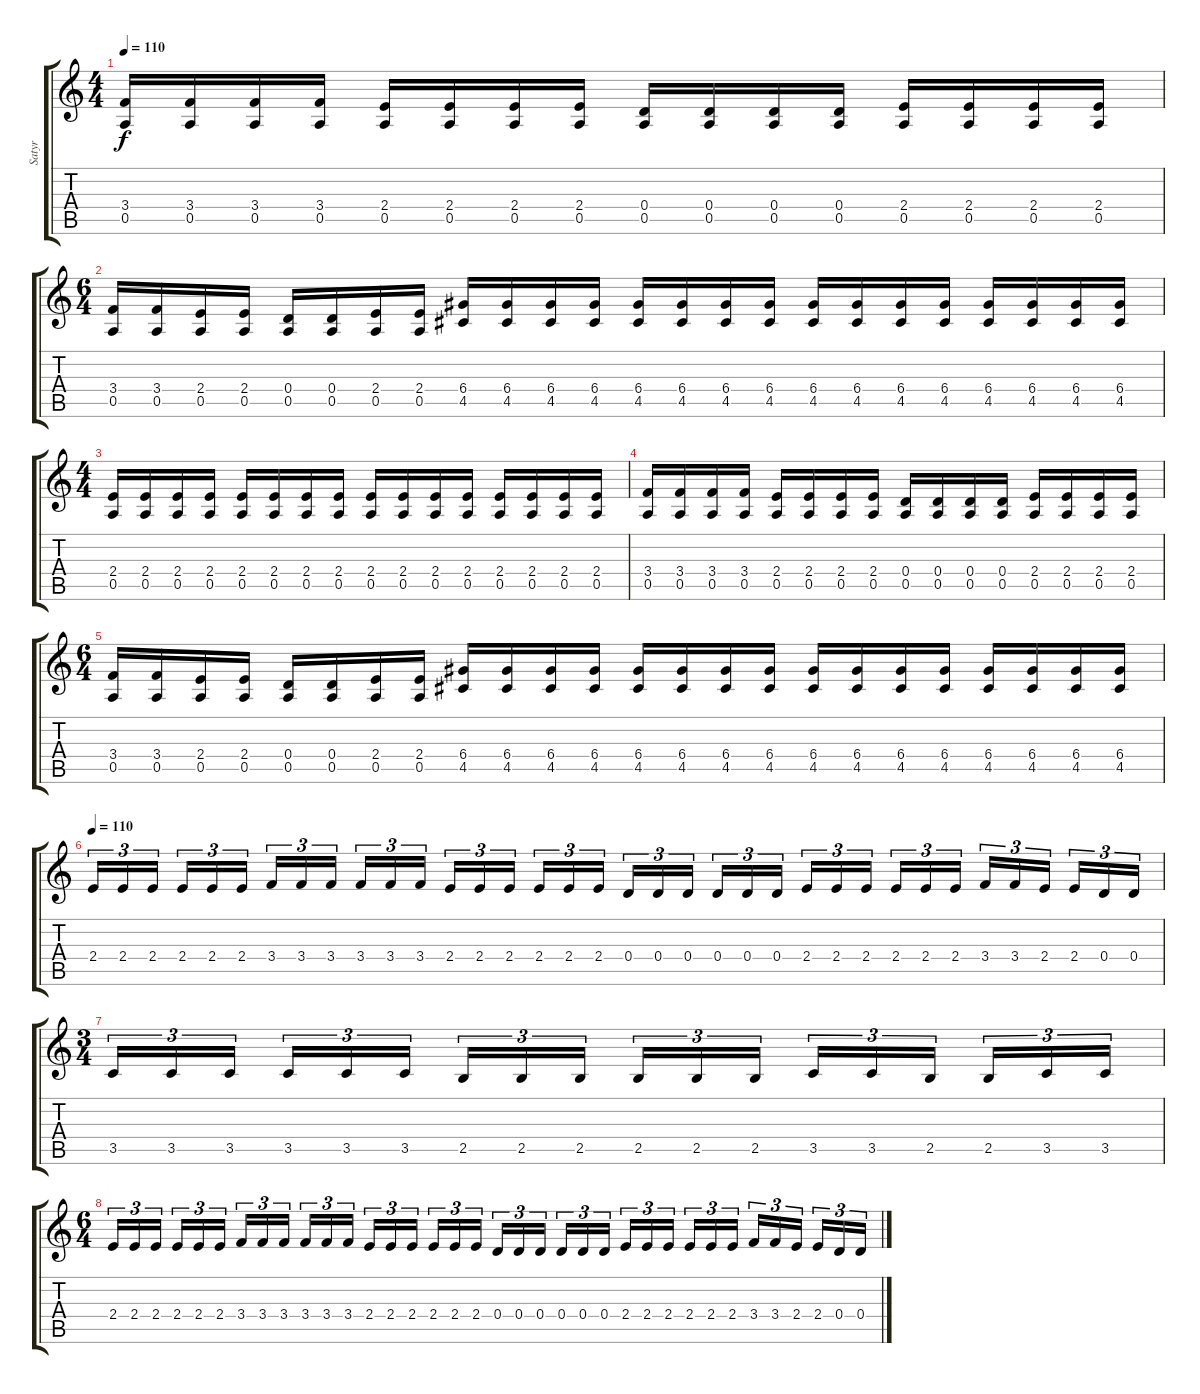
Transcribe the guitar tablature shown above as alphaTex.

\track ("Satyr" "Satyr") {instrument overdrivenguitar}
\staff {score tabs}
\tuning (E4 B3 G3 D3 A2 E2) {hide}
\ts (4 4)
\tempo 110
\clef g2
\ks c
(3.4 0.5).16{dy f} (3.4 0.5).16 (3.4 0.5).16 (3.4 0.5).16 (2.4 0.5).16 (2.4 0.5).16 (2.4 0.5).16 (2.4 0.5).16 (0.4 0.5).16 (0.4 0.5).16 (0.4 0.5).16 (0.4 0.5).16 (2.4 0.5).16 (2.4 0.5).16 (2.4 0.5).16 (2.4 0.5).16 |
\ts (6 4)
(3.4 0.5).16 (3.4 0.5).16 (2.4 0.5).16 (2.4 0.5).16 (0.4 0.5).16 (0.4 0.5).16 (2.4 0.5).16 (2.4 0.5).16 (6.4 4.5).16 (6.4 4.5).16 (6.4 4.5).16 (6.4 4.5).16 (6.4 4.5).16 (6.4 4.5).16 (6.4 4.5).16 (6.4 4.5).16 (6.4 4.5).16 (6.4 4.5).16 (6.4 4.5).16 (6.4 4.5).16 (6.4 4.5).16 (6.4 4.5).16 (6.4 4.5).16 (6.4 4.5).16 |
\ts (4 4)
(2.4 0.5).16 (2.4 0.5).16 (2.4 0.5).16 (2.4 0.5).16 (2.4 0.5).16 (2.4 0.5).16 (2.4 0.5).16 (2.4 0.5).16 (2.4 0.5).16 (2.4 0.5).16 (2.4 0.5).16 (2.4 0.5).16 (2.4 0.5).16 (2.4 0.5).16 (2.4 0.5).16 (2.4 0.5).16 |
(3.4 0.5).16 (3.4 0.5).16 (3.4 0.5).16 (3.4 0.5).16 (2.4 0.5).16 (2.4 0.5).16 (2.4 0.5).16 (2.4 0.5).16 (0.4 0.5).16 (0.4 0.5).16 (0.4 0.5).16 (0.4 0.5).16 (2.4 0.5).16 (2.4 0.5).16 (2.4 0.5).16 (2.4 0.5).16 |
\ts (6 4)
(3.4 0.5).16 (3.4 0.5).16 (2.4 0.5).16 (2.4 0.5).16 (0.4 0.5).16 (0.4 0.5).16 (2.4 0.5).16 (2.4 0.5).16 (6.4 4.5).16 (6.4 4.5).16 (6.4 4.5).16 (6.4 4.5).16 (6.4 4.5).16 (6.4 4.5).16 (6.4 4.5).16 (6.4 4.5).16 (6.4 4.5).16 (6.4 4.5).16 (6.4 4.5).16 (6.4 4.5).16 (6.4 4.5).16 (6.4 4.5).16 (6.4 4.5).16 (6.4 4.5).16 |
\tempo 110
2.4.16{tu (3 2)} 2.4.16{tu (3 2)} 2.4.16{tu (3 2)} 2.4.16{tu (3 2)} 2.4.16{tu (3 2)} 2.4.16{tu (3 2)} 3.4.16{tu (3 2)} 3.4.16{tu (3 2)} 3.4.16{tu (3 2)} 3.4.16{tu (3 2)} 3.4.16{tu (3 2)} 3.4.16{tu (3 2)} 2.4.16{tu (3 2)} 2.4.16{tu (3 2)} 2.4.16{tu (3 2)} 2.4.16{tu (3 2)} 2.4.16{tu (3 2)} 2.4.16{tu (3 2)} 0.4.16{tu (3 2)} 0.4.16{tu (3 2)} 0.4.16{tu (3 2)} 0.4.16{tu (3 2)} 0.4.16{tu (3 2)} 0.4.16{tu (3 2)} 2.4.16{tu (3 2)} 2.4.16{tu (3 2)} 2.4.16{tu (3 2)} 2.4.16{tu (3 2)} 2.4.16{tu (3 2)} 2.4.16{tu (3 2)} 3.4.16{tu (3 2)} 3.4.16{tu (3 2)} 2.4.16{tu (3 2)} 2.4.16{tu (3 2)} 0.4.16{tu (3 2)} 0.4.16{tu (3 2)} |
\ts (3 4)
3.5.16{tu (3 2)} 3.5.16{tu (3 2)} 3.5.16{tu (3 2)} 3.5.16{tu (3 2)} 3.5.16{tu (3 2)} 3.5.16{tu (3 2)} 2.5.16{tu (3 2)} 2.5.16{tu (3 2)} 2.5.16{tu (3 2)} 2.5.16{tu (3 2)} 2.5.16{tu (3 2)} 2.5.16{tu (3 2)} 3.5.16{tu (3 2)} 3.5.16{tu (3 2)} 2.5.16{tu (3 2)} 2.5.16{tu (3 2)} 3.5.16{tu (3 2)} 3.5.16{tu (3 2)} |
\ts (6 4)
2.4.16{tu (3 2)} 2.4.16{tu (3 2)} 2.4.16{tu (3 2)} 2.4.16{tu (3 2)} 2.4.16{tu (3 2)} 2.4.16{tu (3 2)} 3.4.16{tu (3 2)} 3.4.16{tu (3 2)} 3.4.16{tu (3 2)} 3.4.16{tu (3 2)} 3.4.16{tu (3 2)} 3.4.16{tu (3 2)} 2.4.16{tu (3 2)} 2.4.16{tu (3 2)} 2.4.16{tu (3 2)} 2.4.16{tu (3 2)} 2.4.16{tu (3 2)} 2.4.16{tu (3 2)} 0.4.16{tu (3 2)} 0.4.16{tu (3 2)} 0.4.16{tu (3 2)} 0.4.16{tu (3 2)} 0.4.16{tu (3 2)} 0.4.16{tu (3 2)} 2.4.16{tu (3 2)} 2.4.16{tu (3 2)} 2.4.16{tu (3 2)} 2.4.16{tu (3 2)} 2.4.16{tu (3 2)} 2.4.16{tu (3 2)} 3.4.16{tu (3 2)} 3.4.16{tu (3 2)} 2.4.16{tu (3 2)} 2.4.16{tu (3 2)} 0.4.16{tu (3 2)} 0.4.16{tu (3 2)}
